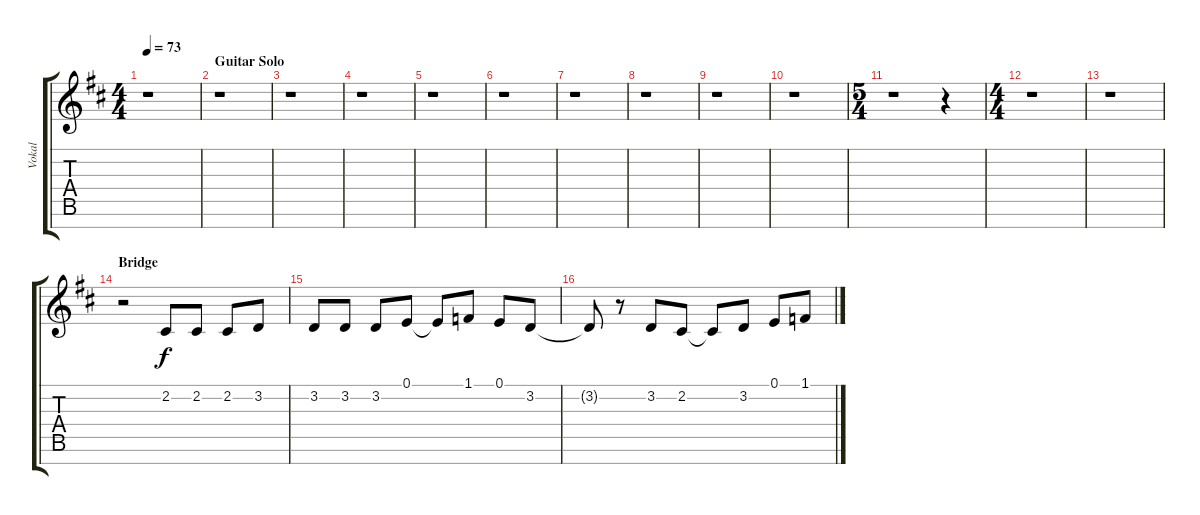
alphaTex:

\track ("Vokal" "Vokal") {instrument viola}
\staff {score tabs}
\tuning (E4 B3 G3 D3 A2 E2 B1) {hide}
\ts (4 4)
\tempo 73
\clef g2
\ks d
r.1{dy f} |
\section ("" "Guitar Solo")
r.1 |
r.1 |
r.1 |
r.1 |
r.1 |
r.1 |
r.1 |
r.1 |
r.1 |
\ts (5 4)
r.1 r.4 |
\ts (4 4)
r.1 |
r.1 |
\section ("" "Bridge")
r.2 2.2.8 2.2.8 2.2.8 3.2.8 |
3.2.8 3.2.8 3.2.8 0.1.8 0.1{t}.8 1.1.8 0.1.8 3.2.8 |
3.2{t}.8 r.8 3.2.8 2.2.8 2.2{t}.8 3.2.8 0.1.8 1.1.8
